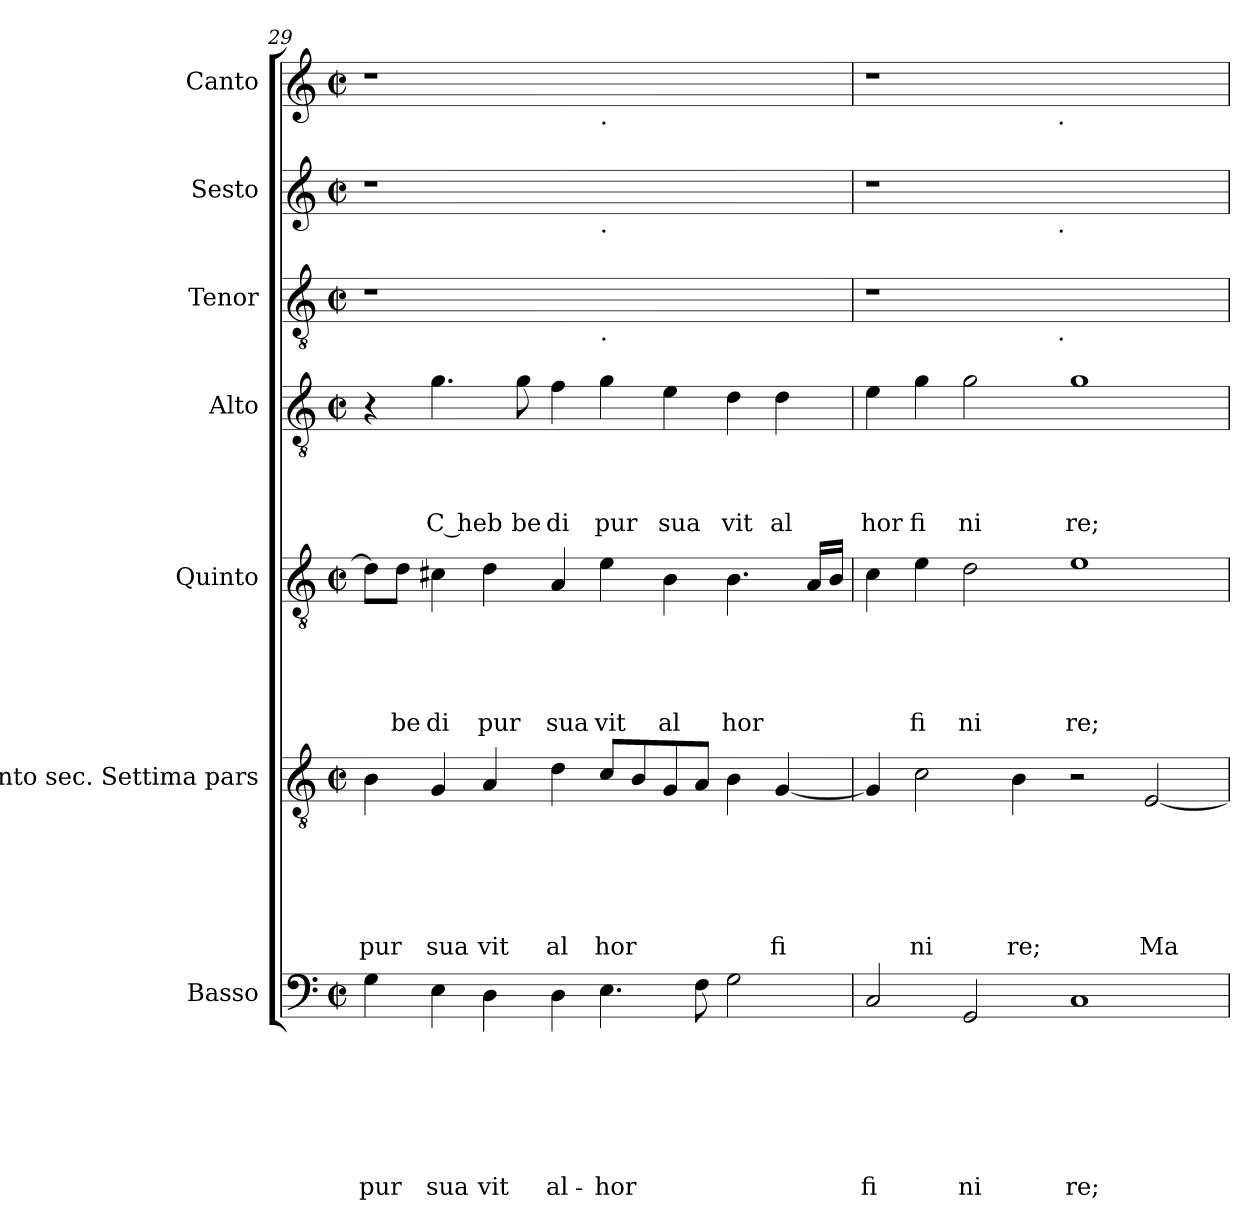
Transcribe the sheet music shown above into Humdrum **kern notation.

**kern	**text	**text	**text	**text	**text	**text	**text	**kern	**text	**text	**text	**text	**text	**text	**kern	**text	**text	**text	**text	**text	**kern	**text	**text	**text	**text	**kern	**kern	**kern
*part7	*part7	*part7	*part7	*part7	*part7	*part7	*part7	*part6	*part6	*part6	*part6	*part6	*part6	*part6	*part5	*part5	*part5	*part5	*part5	*part5	*part4	*part4	*part4	*part4	*part4	*part3	*part2	*part1
*staff7	*staff7	*staff7	*staff7	*staff7	*staff7	*staff7	*staff7	*staff6	*staff6	*staff6	*staff6	*staff6	*staff6	*staff6	*staff5	*staff5	*staff5	*staff5	*staff5	*staff5	*staff4	*staff4	*staff4	*staff4	*staff4	*staff3	*staff2	*staff1
*I"Basso	*	*	*	*	*	*	*	*I"Canto sec. Settima pars	*	*	*	*	*	*	*I"Quinto	*	*	*	*	*	*I"Alto	*	*	*	*	*I"Tenor	*I"Sesto	*I"Canto
*	*	*	*	*	*	*	*	*	*	*	*	*	*	*	*I'Quinto	*	*	*	*	*	*I'Alto	*	*	*	*	*I'Tenor	*I'Sesto	*I'Canto
*clefF4	*	*	*	*	*	*	*	*clefGv2	*	*	*	*	*	*	*clefGv2	*	*	*	*	*	*clefGv2	*	*	*	*	*clefGv2	*clefG2	*clefG2
*k[]	*	*	*	*	*	*	*	*k[]	*	*	*	*	*	*	*k[]	*	*	*	*	*	*k[]	*	*	*	*	*k[]	*k[]	*k[]
*C:	*	*	*	*	*	*	*	*C:	*	*	*	*	*	*	*C:	*	*	*	*	*	*C:	*	*	*	*	*C:	*C:	*C:
*M2/2	*	*	*	*	*	*	*	*M2/2	*	*	*	*	*	*	*M2/2	*	*	*	*	*	*M2/2	*	*	*	*	*M2/2	*M2/2	*M2/2
*met(c|)	*	*	*	*	*	*	*	*met(c|)	*	*	*	*	*	*	*met(c|)	*	*	*	*	*	*met(c|)	*	*	*	*	*met(c|)	*met(c|)	*met(c|)
=29	=29	=29	=29	=29	=29	=29	=29	=29	=29	=29	=29	=29	=29	=29	=29	=29	=29	=29	=29	=29	=29	=29	=29	=29	=29	=29	=29	=29
!	!	!	!	!	!	!	!LO:LY:b	!	!	!	!	!	!	!LO:LY:b	!	!	!	!	!	!	!	!	!	!	!	!	!	!
4G\	.	.	.	.	.	.	pur	4B\	.	.	.	.	.	pur	8d\L]	.	.	.	.	.	4r	.	.	.	.	1r	1r	1r
!	!	!	!	!	!	!	!	!	!	!	!	!	!	!	!	!	!	!	!	!LO:LY:b	!	!	!	!	!	!	!	!
.	.	.	.	.	.	.	.	.	.	.	.	.	.	.	8d\J	.	.	.	.	be	.	.	.	.	.	.	.	.
!	!	!	!	!	!	!	!LO:LY:b	!	!	!	!	!	!	!LO:LY:b	!	!	!	!	!	!LO:LY:b	!	!	!	!	!LO:LY:b:rj	!	!	!
4E\	.	.	.	.	.	.	sua	4G/	.	.	.	.	.	sua	4c#X\	.	.	.	.	di	4.g\	.	.	.	C heb	.	.	.
!	!	!	!	!	!	!	!LO:LY:b	!	!	!	!	!	!	!LO:LY:b	!	!	!	!	!	!LO:LY:b	!	!	!	!	!	!	!	!
4D\	.	.	.	.	.	.	vit	4A/	.	.	.	.	.	vit	4d\	.	.	.	.	pur	.	.	.	.	.	.	.	.
!	!	!	!	!	!	!	!	!	!	!	!	!	!	!	!	!	!	!	!	!	!	!	!	!	!LO:LY:b	!	!	!
.	.	.	.	.	.	.	.	.	.	.	.	.	.	.	.	.	.	.	.	.	8g\	.	.	.	be	.	.	.
!	!	!	!	!	!	!	!LO:LY:b	!	!	!	!	!	!	!LO:LY:b	!	!	!	!	!	!LO:LY:b	!	!	!	!	!LO:LY:b	!	!	!
4D\	.	.	.	.	.	.	al-	4d\	.	.	.	.	.	al	4A/	.	.	.	.	sua	4f\	.	.	.	di	.	.	.
!	!	!	!	!	!	!	!	!	!	!	!	!	!	!	!	!	!	!	!	!	!	!	!	!	!	!	!	!LO:TX:b:t=.
!	!	!	!	!	!	!	!	!	!	!	!	!	!	!	!	!	!	!	!	!	!	!	!	!	!	!	!LO:TX:b:t=.	!
!	!	!	!	!	!	!	!	!	!	!	!	!	!	!	!	!	!	!	!	!	!	!	!	!	!	!LO:TX:b:t=.	!	!
!	!	!	!	!	!	!	!LO:LY:b	!	!	!	!	!	!	!LO:LY:b	!	!	!	!	!	!LO:LY:b	!	!	!	!	!LO:LY:b	!	!	!
4.E\	.	.	.	.	.	.	-hor	8c/L	.	.	.	.	.	hor	4e\	.	.	.	.	vit	4g\	.	.	.	pur	1ryy	1ryy	1ryy
.	.	.	.	.	.	.	.	8B/	.	.	.	.	.	.	.	.	.	.	.	.	.	.	.	.	.	.	.	.
!	!	!	!	!	!	!	!	!	!	!	!	!	!	!	!	!	!	!	!	!LO:LY:b	!	!	!	!	!LO:LY:b	!	!	!
.	.	.	.	.	.	.	.	8G/	.	.	.	.	.	.	4B\	.	.	.	.	al	4e\	.	.	.	sua	.	.	.
8F\	.	.	.	.	.	.	.	8A/J	.	.	.	.	.	.	.	.	.	.	.	.	.	.	.	.	.	.	.	.
!	!	!	!	!	!	!	!	!	!	!	!	!	!	!	!	!	!	!	!	!LO:LY:b	!	!	!	!	!LO:LY:b	!	!	!
2G\	.	.	.	.	.	.	.	4B\	.	.	.	.	.	.	4.B\	.	.	.	.	hor	4d\	.	.	.	vit	.	.	.
!	!	!	!	!	!	!	!	!	!	!	!	!	!	!LO:LY:b	!	!	!	!	!	!	!	!	!	!	!LO:LY:b	!	!	!
.	.	.	.	.	.	.	.	[>4G/	.	.	.	.	.	fi	.	.	.	.	.	.	4d\	.	.	.	al	.	.	.
.	.	.	.	.	.	.	.	.	.	.	.	.	.	.	16A/LL	.	.	.	.	.	.	.	.	.	.	.	.	.
.	.	.	.	.	.	.	.	.	.	.	.	.	.	.	16B/JJ	.	.	.	.	.	.	.	.	.	.	.	.	.
!!LO:PB:g=z
=30	=30	=30	=30	=30	=30	=30	=30	=30	=30	=30	=30	=30	=30	=30	=30	=30	=30	=30	=30	=30	=30	=30	=30	=30	=30	=30	=30	=30
!	!	!	!	!	!	!	!LO:LY:b	!	!	!	!	!	!	!	!	!	!	!	!	!	!	!	!	!	!LO:LY:b	!	!	!
*	*	*	*	*	*	*	*	*	*	*	*	*	*	*	*	*	*	*	*	*	*	*	*	*	*	*^	*^	*^
2C/	.	.	.	.	.	.	fi	4G/]	.	.	.	.	.	.	4c\	.	.	.	.	.	4e\	.	.	.	hor	1r	2ryy	1r	2ryy	1r	2ryy
!	!	!	!	!	!	!	!	!	!	!	!	!	!	!LO:LY:b	!	!	!	!	!	!LO:LY:b	!	!	!	!	!LO:LY:b	!	!	!	!	!	!
.	.	.	.	.	.	.	.	2c\	.	.	.	.	.	ni	4e\	.	.	.	.	fi	4g\	.	.	.	fi	.	.	.	.	.	.
!	!	!	!	!	!	!	!LO:LY:b	!	!	!	!	!	!	!	!	!	!	!	!	!LO:LY:b	!	!	!	!	!LO:LY:b	!	!	!	!	!	!
2GG/	.	.	.	.	.	.	ni	.	.	.	.	.	.	.	2d\	.	.	.	.	ni	2g\	.	.	.	ni	.	4...ryy	.	4...ryy	.	4...ryy
!	!	!	!	!	!	!	!	!	!	!	!	!	!	!LO:LY:b	!	!	!	!	!	!	!	!	!	!	!	!	!	!	!	!	!
.	.	.	.	.	.	.	.	4B\	.	.	.	.	.	re;	.	.	.	.	.	.	.	.	.	.	.	.	.	.	.	.	.
!	!	!	!	!	!	!	!	!	!	!	!	!	!	!	!	!	!	!	!	!	!	!	!	!	!	!	!	!	!	!	!LO:TX:b:t=.
!	!	!	!	!	!	!	!	!	!	!	!	!	!	!	!	!	!	!	!	!	!	!	!	!	!	!	!	!	!LO:TX:b:t=.	!	!
!	!	!	!	!	!	!	!	!	!	!	!	!	!	!	!	!	!	!	!	!	!	!	!	!	!	!	!LO:TX:b:t=.	!	!	!	!
.	.	.	.	.	.	.	.	.	.	.	.	.	.	.	.	.	.	.	.	.	.	.	.	.	.	.	1ryy	.	1ryy	.	1ryy
!	!	!	!	!	!	!	!LO:LY:b	!	!	!	!	!	!	!	!	!	!	!	!	!LO:LY:b	!	!	!	!	!LO:LY:b	!	!	!	!	!	!
1C	.	.	.	.	.	.	re;	2r	.	.	.	.	.	.	1e	.	.	.	.	re;	1g	.	.	.	re;	1ryy	.	1ryy	.	1ryy	.
!	!	!	!	!	!	!	!	!	!	!	!	!	!	!LO:LY:b	!	!	!	!	!	!	!	!	!	!	!	!	!	!	!	!	!
.	.	.	.	.	.	.	.	[<2E/	.	.	.	.	.	Ma	.	.	.	.	.	.	.	.	.	.	.	.	.	.	.	.	.
.	.	.	.	.	.	.	.	.	.	.	.	.	.	.	.	.	.	.	.	.	.	.	.	.	.	.	32ryy	.	32ryy	.	32ryy
*	*	*	*	*	*	*	*	*	*	*	*	*	*	*	*	*	*	*	*	*	*	*	*	*	*	*v	*v	*	*	*v	*v
*	*	*	*	*	*	*	*	*	*	*	*	*	*	*	*	*	*	*	*	*	*	*	*	*	*	*	*v	*v	*
=	=	=	=	=	=	=	=	=	=	=	=	=	=	=	=	=	=	=	=	=	=	=	=	=	=	=	=	=
*-	*-	*-	*-	*-	*-	*-	*-	*-	*-	*-	*-	*-	*-	*-	*-	*-	*-	*-	*-	*-	*-	*-	*-	*-	*-	*-	*-	*-
